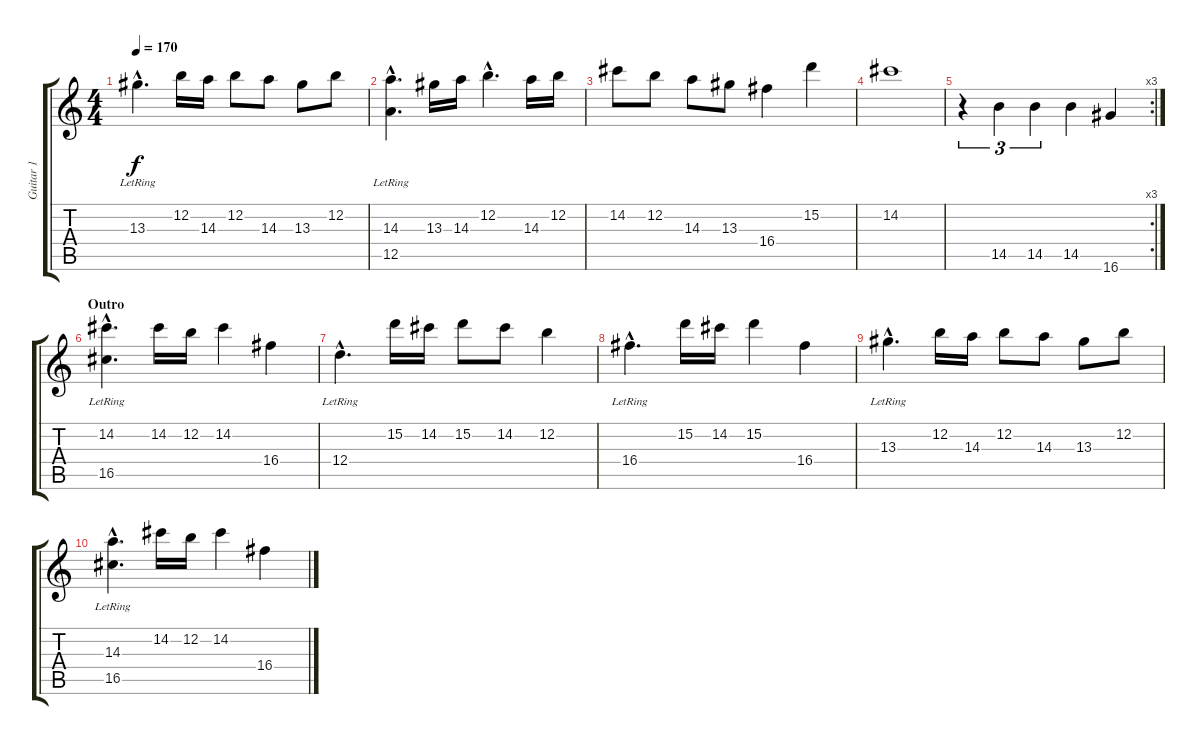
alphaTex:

\track ("Guitar 1" "Guitar 1") {instrument distortionguitar}
\staff {score tabs}
\tuning (E4 B3 G3 D3 A2 E2) {hide}
\ts (4 4)
\tempo 170
\clef g2
\ks c
13.3{hac lr}.4{d dy f} 12.2.16 14.3.16 12.2.8 14.3.8 13.3.8 12.2.8 |
(14.3{hac lr} 12.5{hac lr}).4{d} 13.3.16 14.3.16 12.2{hac}.4{d} 14.3.16 12.2.16 |
14.2.8 12.2.8 14.3.8 13.3.8 16.4.4 15.2.4 |
14.2.1 |
\rc 3
r.4{tu (3 2)} 14.5.4{tu (3 2)} 14.5.4{tu (3 2)} 14.5.4 16.6.4 |
\section ("" "Outro")
(14.2{hac lr} 16.5{hac lr}).4{d volume 8} 14.2.16 12.2.16 14.2.4 16.4.4 |
12.4{hac lr}.4{d volume 7} 15.2.16 14.2.16 15.2.8 14.2.8 12.2.4 |
16.4{hac lr}.4{d} 15.2.16 14.2.16 15.2.4 16.4.4 |
13.3{hac lr}.4{d} 12.2.16 14.3.16 12.2.8 14.3.8 13.3.8 12.2.8 |
(14.3{hac lr} 16.5{hac lr}).4{d volume 4} 14.2.16 12.2.16 14.2.4 16.4.4
